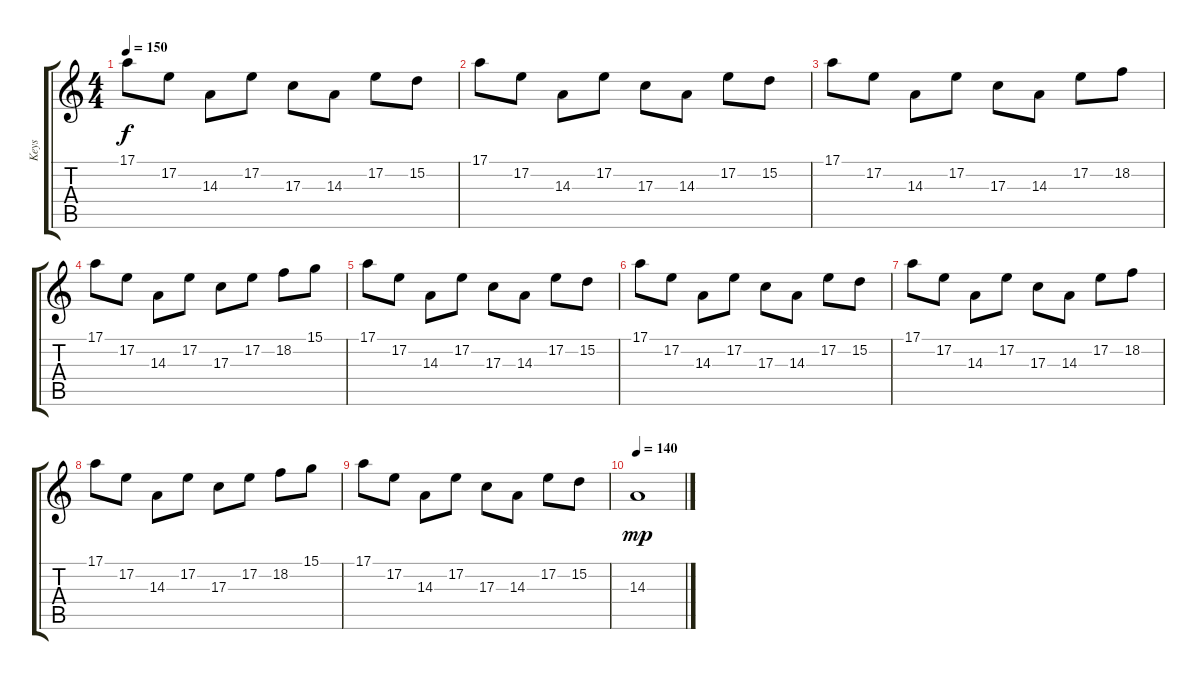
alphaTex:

\track ("Keys" "Keys") {instrument fx8scifi}
\staff {score tabs}
\tuning (E4 B3 G3 D3 A2 E2) {hide}
\ts (4 4)
\tempo 150
\clef g2
\ks c
17.1.8{dy f} 17.2.8 14.3.8 17.2.8 17.3.8 14.3.8 17.2.8 15.2.8 |
17.1.8 17.2.8 14.3.8 17.2.8 17.3.8 14.3.8 17.2.8 15.2.8 |
17.1.8 17.2.8 14.3.8 17.2.8 17.3.8 14.3.8 17.2.8 18.2.8 |
17.1.8 17.2.8 14.3.8 17.2.8 17.3.8 17.2.8 18.2.8 15.1.8 |
17.1.8 17.2.8 14.3.8 17.2.8 17.3.8 14.3.8 17.2.8 15.2.8 |
17.1.8 17.2.8 14.3.8 17.2.8 17.3.8 14.3.8 17.2.8 15.2.8 |
17.1.8 17.2.8 14.3.8 17.2.8 17.3.8 14.3.8 17.2.8 18.2.8 |
17.1.8 17.2.8 14.3.8 17.2.8 17.3.8 17.2.8 18.2.8 15.1.8 |
17.1.8 17.2.8 14.3.8 17.2.8 17.3.8 14.3.8 17.2.8 15.2.8 |
\tempo 140
14.3.1{dy mp}
